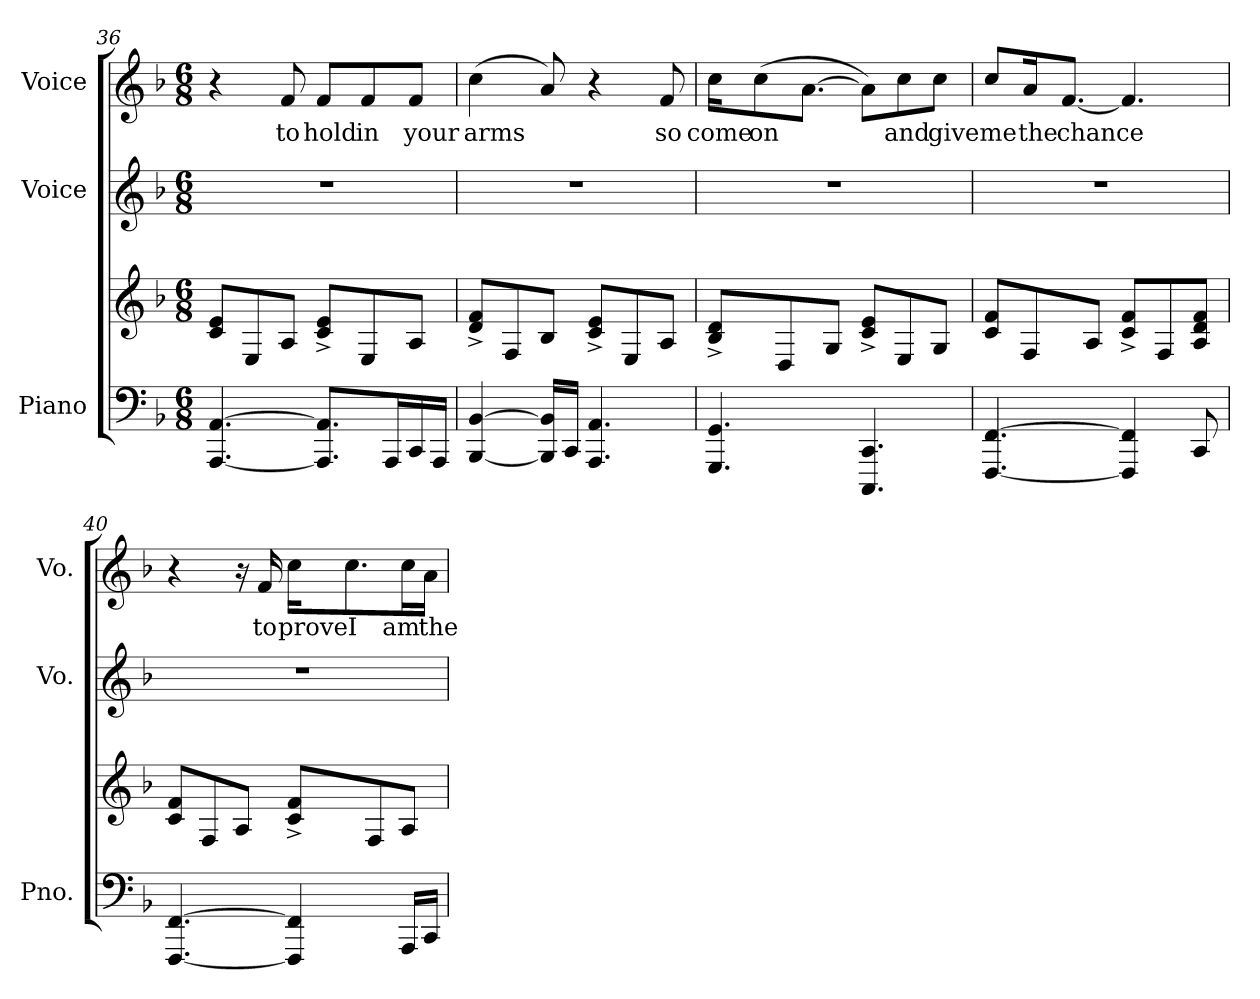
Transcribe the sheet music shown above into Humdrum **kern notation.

**kern	**kern	**kern	**kern	**text
*part3	*part3	*part2	*part1	*part1
*staff4	*staff3	*staff2	*staff1	*staff1
*I"Piano	*	*I"Voice	*I"Voice	*
*I'Pno.	*	*I'Vo.	*I'Vo.	*
*clefF4	*clefG2	*clefG2	*clefG2	*
*k[b-]	*k[b-]	*k[b-]	*k[b-]	*
*M6/8	*M6/8	*M6/8	*M6/8	*
=36	=36	=36	=36	=36
[4.AAA/ [4.AA/	8c/ 8e/L	2.r	4r	.
.	8E/	.	.	.
!	!	!	!	!LO:LY:b
.	8A/J	.	8f/	to
!	!	!	!	!LO:LY:b
8.AAA/] 8.AA/]L	8c/^ 8e/^L	.	8f/L	hold
!	!	!	!	!LO:LY:b
.	8E/	.	8f/	in
16AAA/L	.	.	.	.
!	!	!	!	!LO:LY:b
16CC/	8A/J	.	8f/J	your
16AAA/JJ	.	.	.	.
=37	=37	=37	=37	=37
!	!	!	!	!LO:LY:b
[4BBB-/ [4BB-/	8d/^ 8f/^L	2.r	(4cc\	arms
.	8F/	.	.	.
16BBB-/] 16BB-/]LL	8B-/J	.	8a/)	.
16CC/JJ	.	.	.	.
4.AAA/ 4.AA/	8c/^ 8e/^L	.	4r	.
.	8E/	.	.	.
!	!	!	!	!LO:LY:b
.	8A/J	.	8f/	so
=38	=38	=38	=38	=38
!	!	!	!	!LO:LY:b
4.GGG/ 4.GG/	8B-/^ 8d/^L	2.r	16cc\KL	come
!	!	!	!	!LO:LY:b
.	.	.	(8cc\	on
.	8D/	.	.	.
.	.	.	[8.a\J	.
.	8G/J	.	.	.
4.CCC/ 4.CC/	8c/^ 8e/^L	.	8a\L])	.
!	!	!	!	!LO:LY:b
.	8E/	.	8cc\	and
!	!	!	!	!LO:LY:b
.	8G/J	.	8cc\J	give
!!LO:PB:g=z
=39	=39	=39	=39	=39
!	!	!	!	!LO:LY:b
[4.FFF/ [4.FF/	8c/ 8f/L	2.r	8cc/L	me
!	!	!	!	!LO:LY:b
.	8F/	.	16a/K	the
!	!	!	!	!LO:LY:b
.	.	.	[8.f/J	chance
.	8A/J	.	.	.
4FFF/] 4FF/]	8c/^ 8f/^L	.	4.f/]	.
.	8F/	.	.	.
8CC/	8A/ 8d/ 8f/J	.	.	.
=40	=40	=40	=40	=40
[4.FFF/ [4.FF/	8c/ 8f/L	2.r	4r	.
.	8F/	.	.	.
.	8A/J	.	16r	.
!	!	!	!	!LO:LY:b
.	.	.	16f/	to
!	!	!	!	!LO:LY:b
4FFF/] 4FF/]	8c/^ 8f/^L	.	16cc\KL	prove
!	!	!	!	!LO:LY:b
.	.	.	8.cc\	I
.	8F/	.	.	.
!	!	!	!	!LO:LY:b
16AAA/LL	8A/J	.	16cc\L	am
!	!	!	!	!LO:LY:b
16CC/JJ	.	.	16a\JJ	the
=	=	=	=	=
*-	*-	*-	*-	*-
